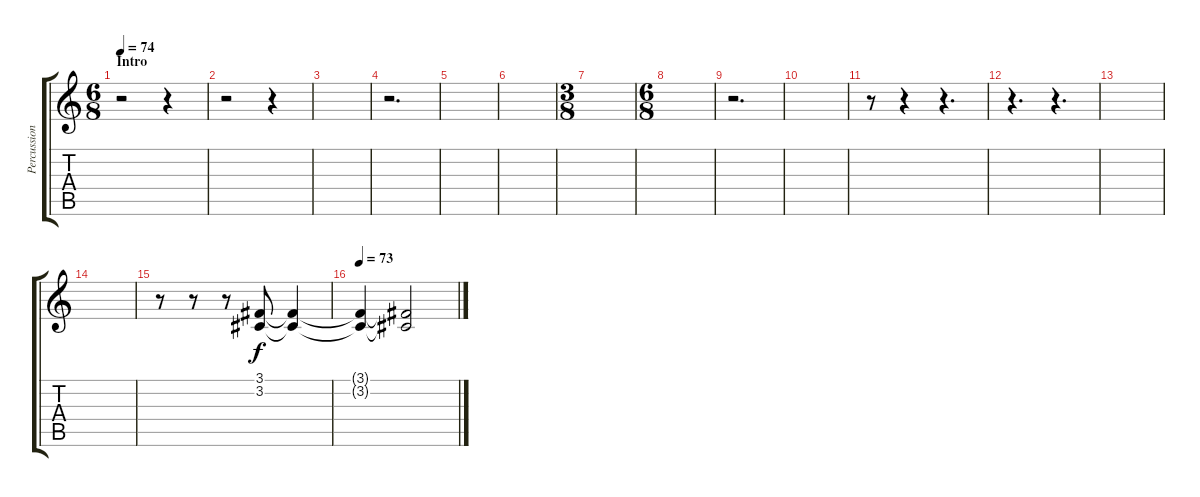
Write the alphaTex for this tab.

\track ("Percussions (SF Symphony)" "Percussion") {instrument reversecymbal}
\staff {score tabs}
\tuning (Eb4 Bb3 Gb3 Db3 Ab2 Eb2) {hide}
\ts (6 8)
\section ("" "Intro")
\tempo 74
\clef g2
\ks c
r.2{dy f instrument reversecymbal} r.4 |
r.2 r.4 |
|
r.2{d} |
|
|
\ts (3 8)
|
\ts (6 8)
|
r.2{d} |
|
r.8 r.4 r.4{d} |
r.4{d} r.4{d} |
|
|
r.8 r.8 r.8 (3.1 3.2).8 (3.1{t} 3.2{t}).4 |
\tempo 73
(3.1{t} 3.2{t}).4 (3.1{t} 3.2{t}).2
